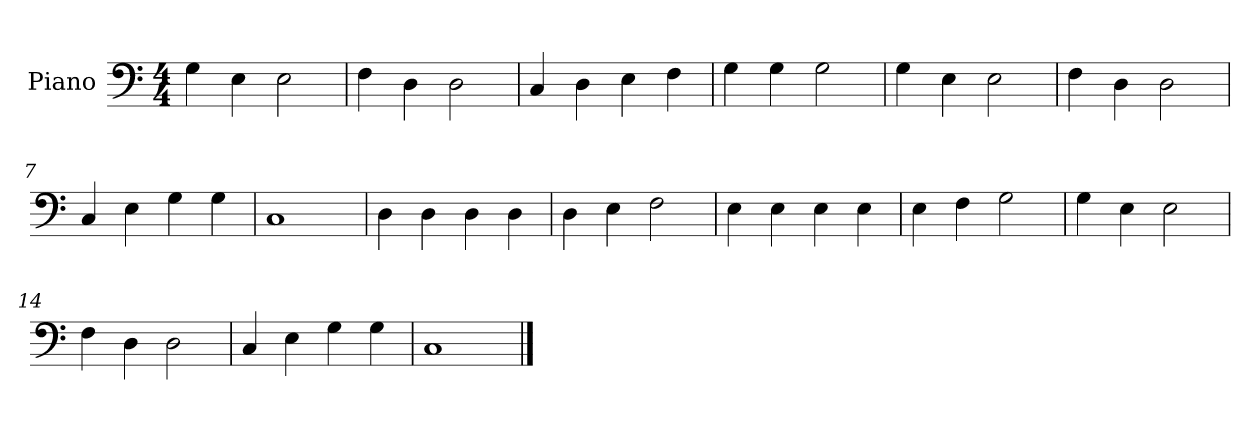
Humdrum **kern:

**kern
*part1
*staff1
*I"Piano
*I'Pno.
*clefF4
*k[]
*M4/4
*MM149
=1
4G\
4E\
2E\
=2
*MM158
4F\
4D\
2D\
=3
*MM159
4C/
4D\
4E\
4F\
=4
*MM135
4G\
4G\
2G\
!!LO:LB:g=z
=5
*MM141
4G\
4E\
2E\
=6
*MM139
4F\
4D\
2D\
=7
*MM146
4C/
4E\
4G\
4G\
=8
*MM168
1C
!!LO:LB:g=z
=9
*MM144
4D\
4D\
4D\
4D\
=10
*MM142
4D\
4E\
2F\
=11
*MM154
4E\
4E\
4E\
4E\
=12
*MM134
4E\
4F\
2G\
!!LO:LB:g=z
=13
*MM144
4G\
4E\
2E\
=14
*MM141
4F\
4D\
2D\
=15
*MM133
4C/
4E\
4G\
4G\
=16
*MM152
1C
==
*-
